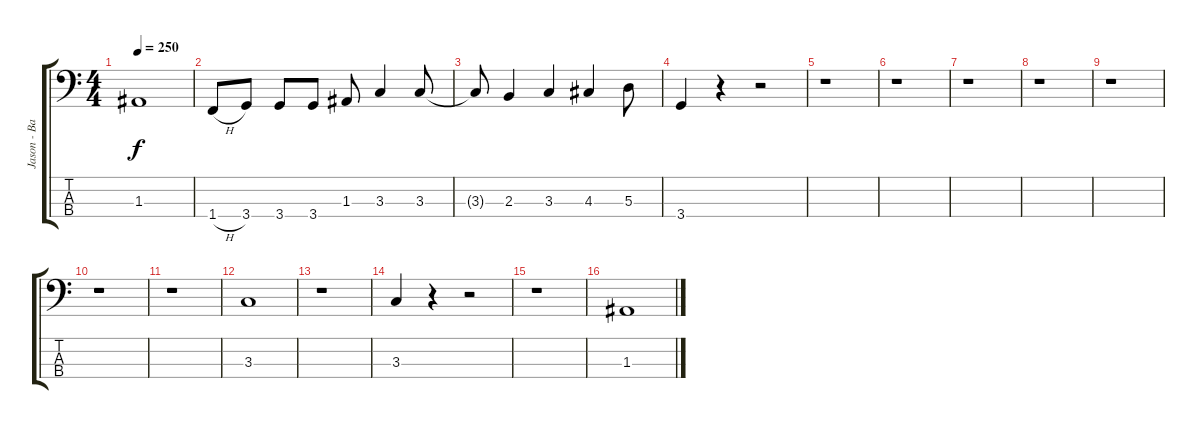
\track ("Jason - Bass" "Jason - Ba") {instrument electricbasspick}
\staff {score tabs}
\tuning (G2 D2 A1 E1) {hide}
\ts (4 4)
\tempo 250
\clef f4
\ks c
1.3{t}.1{dy f} |
1.4{h}.8 3.4.8 3.4.8 3.4.8 1.3.8 3.3.4 3.3.8 |
3.3{t}.8 2.3.4 3.3.4 4.3.4 5.3.8 |
3.4.4 r.4 r.2 |
r.1 |
r.1 |
r.1 |
r.1 |
r.1 |
r.1 |
r.1 |
3.3.1 |
r.1 |
3.3.4 r.4 r.2 |
r.1 |
1.3.1
